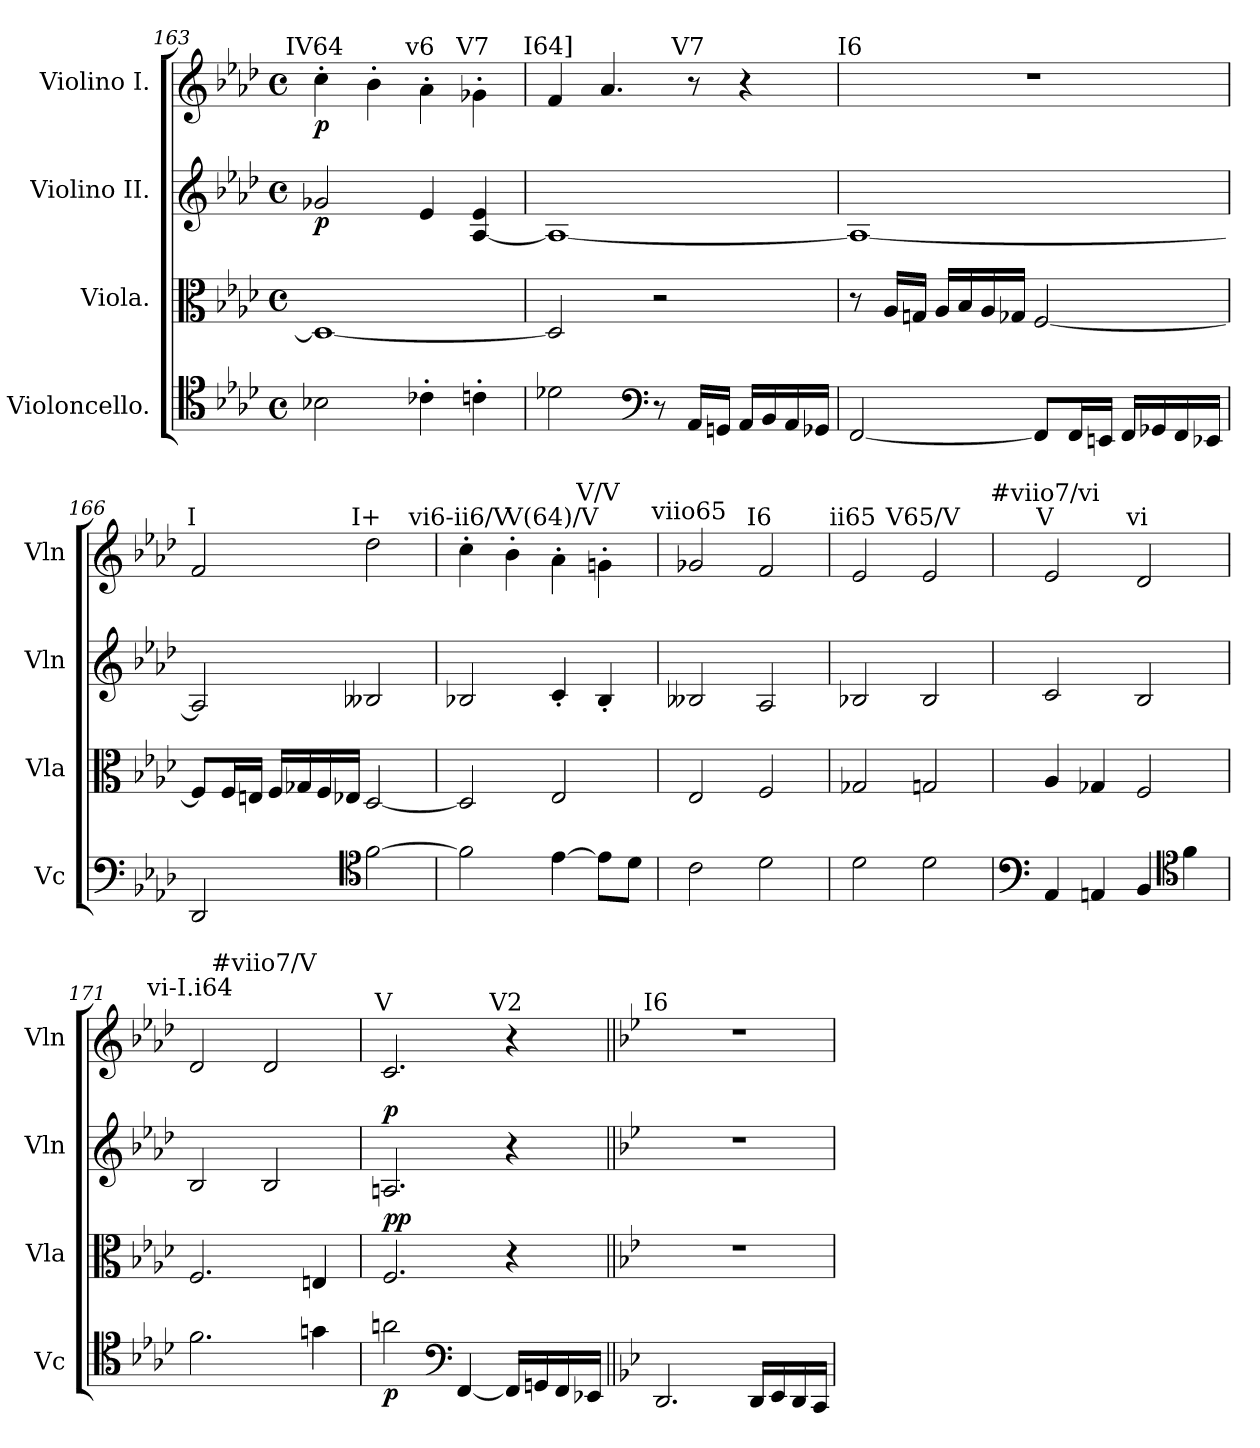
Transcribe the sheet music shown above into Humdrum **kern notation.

**kern	**dynam	**kern	**dynam	**kern	**dynam	**kern	**dynam
*part4	*part4	*part3	*part3	*part2	*part2	*part1	*part1
*staff4	*staff4	*staff3	*staff3	*staff2	*staff2	*staff1	*staff1
*I"Violoncello.	*	*I"Viola.	*	*I"Violino II.	*	*I"Violino I.	*
*I'Vc	*	*I'Vla	*	*I'Vln	*	*I'Vln	*
*clefC4	*	*clefC3	*	*clefG2	*	*clefG2	*
*k[b-e-a-d-]	*	*k[b-e-a-d-]	*	*k[b-e-a-d-]	*	*k[b-e-a-d-]	*
*A-:	*	*A-:	*	*A-:	*	*A-:	*
*M4/4	*	*M4/4	*	*M4/4	*	*M4/4	*
*met(c)	*	*met(c)	*	*met(c)	*	*met(c)	*
=163	=163	=163	=163	=163	=163	=163	=163
!	!	!	!	!	!	!LO:TX:a:cj:t=IV64	!
!	!	!	!	!	!LO:DY:b	!	!LO:DY:b
2B-X\	.	1D-_	.	2g-X/	p	4cc'>\	p
.	.	.	.	.	.	4b-'>\	.
!	!	!	!	!	!	!LO:TX:a:cj:t=v6	!
4c-X'>\	.	.	.	4e-/	.	4a-'<\	.
!	!	!	!	!	!	!LO:TX:a:cj:t=V7	!
4cn'>\	.	.	.	[4A-/ 4e-/	.	4g-X'<\	.
=164	=164	=164	=164	=164	=164	=164	=164
!	!	!	!	!	!	!LO:TX:a:cj:t=I64]	!
2d-X\	.	2D-/]	.	1A-_	.	4f/	.
.	.	.	.	.	.	4.a-/	.
*clefF4	*	*	*	*	*	*	*
8r	.	2r	.	.	.	.	.
!	!	!	!	!	!	!LO:TX:a:cj:t=V7	!
16AA-/LL	.	.	.	.	.	8r	.
16GGn/JJ	.	.	.	.	.	.	.
16AA-/LL	.	.	.	.	.	4r	.
16BB-/	.	.	.	.	.	.	.
16AA-/	.	.	.	.	.	.	.
16GG-X/JJ	.	.	.	.	.	.	.
!!LO:LB:g=z
=165	=165	=165	=165	=165	=165	=165	=165
!	!	!	!	!	!	!LO:TX:a:cj:t=I6	!
[2FF/	.	8r	.	1A-_	.	1r	.
.	.	16A-/LL	.	.	.	.	.
.	.	16Gn/JJ	.	.	.	.	.
.	.	16A-/LL	.	.	.	.	.
.	.	16B-/	.	.	.	.	.
.	.	16A-/	.	.	.	.	.
.	.	16G-X/JJ	.	.	.	.	.
8FF/L]	.	[2F/	.	.	.	.	.
16FF/L	.	.	.	.	.	.	.
16EEn/JJ	.	.	.	.	.	.	.
16FF/LL	.	.	.	.	.	.	.
16GG-X/	.	.	.	.	.	.	.
16FF/	.	.	.	.	.	.	.
16EE-X/JJ	.	.	.	.	.	.	.
!!LO:PB:g=z
=166	=166	=166	=166	=166	=166	=166	=166
!	!	!	!	!	!	!LO:TX:a:cj:t=I	!
2DD-/	.	8F/L]	.	2A-/]	.	2f/	.
.	.	16F/L	.	.	.	.	.
.	.	16En/JJ	.	.	.	.	.
.	.	16F/LL	.	.	.	.	.
.	.	16G-X/	.	.	.	.	.
.	.	16F/	.	.	.	.	.
.	.	16E-X/JJ	.	.	.	.	.
*clefC4	*	*	*	*	*	*	*
!	!	!	!	!	!	!LO:TX:a:cj:t=I+	!
[2f\	.	[2D-/	.	2B--X/	.	2dd-\	.
=167	=167	=167	=167	=167	=167	=167	=167
!	!	!	!	!	!	!LO:TX:a:cj:t=vi6-ii6/V	!
2f\]	.	2D-/]	.	2B-X/	.	4cc'>\	.
.	.	.	.	.	.	4b-'>\	.
!	!	!	!	!	!	!LO:TX:a:cj:t=V(64)/V	!
[4e-\	.	2E-/	.	4c'</	.	4a-'<\	.
!	!	!	!	!	!	!LO:TX:a:cj:t=V/V	!
8e-\L]	.	.	.	4B-'</	.	4gn'<\	.
8d-\J	.	.	.	.	.	.	.
=168	=168	=168	=168	=168	=168	=168	=168
!	!	!	!	!	!	!LO:TX:a:cj:t=viio65	!
2c\	.	2E-/	.	2B--X/	.	2g-X/	.
!	!	!	!	!	!	!LO:TX:a:cj:t=I6	!
2d-\	.	2F/	.	2A-/	.	2f/	.
=169	=169	=169	=169	=169	=169	=169	=169
!	!	!	!	!	!	!LO:TX:a:cj:t=ii65	!
2d-\	.	2G-X/	.	2B-X/	.	2e-/	.
!	!	!	!	!	!	!LO:TX:a:cj:t=V65/V	!
2d-\	.	2Gn/	.	2B-/	.	2e-/	.
=170	=170	=170	=170	=170	=170	=170	=170
*clefF4	*	*	*	*	*	*	*
!	!	!	!	!	!	!LO:TX:a:cj:t=V	!
!	!	!	!	!	!	!LO:TX:a:cj:t=#viio7/vi	!
4AA-/	.	4A-/	.	2c/	.	2e-/	.
4AAn/	.	4G-X/	.	.	.	.	.
!	!	!	!	!	!	!LO:TX:a:cj:t=vi	!
4BB-/	.	2F/	.	2B-/	.	2d-/	.
*clefC4	*	*	*	*	*	*	*
4f\	.	.	.	.	.	.	.
!!LO:LB:g=z
=171	=171	=171	=171	=171	=171	=171	=171
!	!	!	!	!	!	!LO:TX:a:cj:t=vi-I.i64	!
2.f\	.	2.F/	.	2B-/	.	2d-/	.
!	!	!	!	!	!	!LO:TX:a:cj:t=#viio7/V	!
.	.	.	.	2B-/	.	2d-/	.
4gn\	.	4En/	.	.	.	.	.
=172	=172	=172	=172	=172	=172	=172	=172
!	!	!	!	!	!	!LO:TX:a:cj:t=V	!
!	!LO:DY:b	!	!LO:DY:a	!	!	!	!
!	!	!	!LO:DY:n=1:b	!	!LO:DY:a	!	!
2an\	p	2.F/	p p	2.An/	p	2.c/	.
*clefF4	*	*	*	*	*	*	*
[4FF/	.	.	.	.	.	.	.
!	!	!	!	!	!	!LO:TX:a:cj:t=V2	!
16FF/LL]	.	4r	.	4r	.	4r	.
16GGn/	.	.	.	.	.	.	.
16FF/	.	.	.	.	.	.	.
16EE-X/JJ	.	.	.	.	.	.	.
!!LO:PB:g=z
=173||	=173||	=173||	=173||	=173||	=173||	=173||	=173||
*k[b-e-]	*	*k[b-e-]	*	*k[b-e-]	*	*k[b-e-]	*
*B-:	*	*B-:	*	*B-:	*	*B-:	*
!	!	!	!	!	!	!LO:TX:a:cj:t=I6	!
2.DD/	.	1r	.	1r	.	1r	.
16DD/LL	.	.	.	.	.	.	.
16EE-/	.	.	.	.	.	.	.
16DD/	.	.	.	.	.	.	.
16CC/JJ	.	.	.	.	.	.	.
=	=	=	=	=	=	=	=
*-	*-	*-	*-	*-	*-	*-	*-
